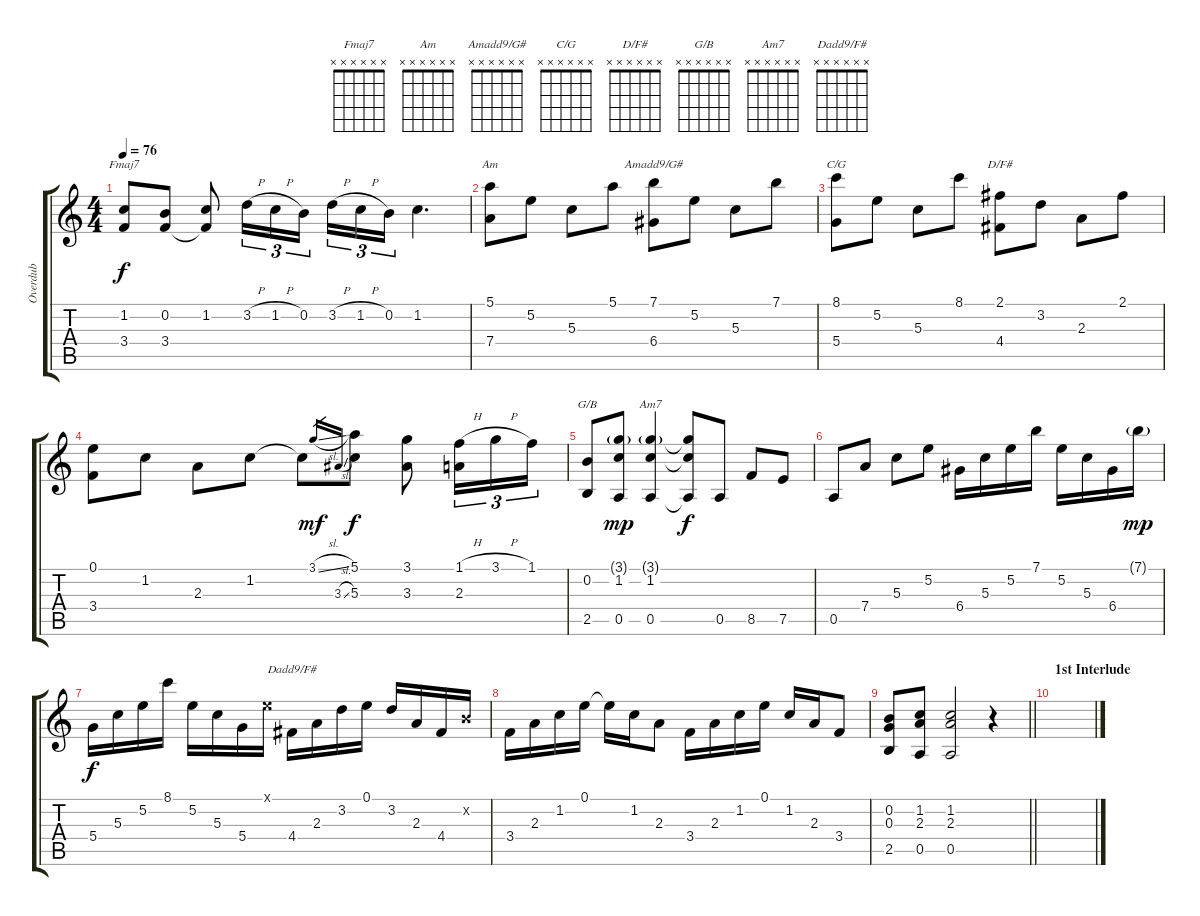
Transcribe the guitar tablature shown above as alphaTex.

\track ("Overdub" "Overdub") {instrument fretlessbass}
\staff {score tabs}
\tuning (E4 B3 G3 D3 A2 E2) {hide}
\chord ("Fmaj7" x x x x x x)
\chord ("Am" x x x x x x)
\chord ("Amadd9/G#" x x x x x x)
\chord ("C/G" x x x x x x)
\chord ("D/F#" x x x x x x)
\chord ("G/B" x x x x x x)
\chord ("Am7" x x x x x x)
\chord ("Dadd9/F#" x x x x x x)
\ts (4 4)
\tempo 76
\clef g2
\ks c
(1.2 3.4).8{ch "Fmaj7" dy f} (0.2 3.4).8 (1.2 3.4{t}).8 3.2{h}.16{tu (3 2)} 1.2{h}.16{tu (3 2)} 0.2.16{tu (3 2)} 3.2{h}.16{tu (3 2)} 1.2{h}.16{tu (3 2)} 0.2.16{tu (3 2)} 1.2.4{d} |
(5.1 7.4).8{ch "Am"} 5.2.8 5.3.8 5.1.8 (7.1 6.4).8{ch "Amadd9/G#"} 5.2.8 5.3.8 7.1.8 |
(8.1 5.4).8{ch "C/G"} 5.2.8 5.3.8 8.1.8 (2.1 4.4).8{ch "D/F#"} 3.2.8 2.3.8 2.1.8 |
(0.1 3.4).8 1.2.8 2.3.8 1.2.8 1.2{t}.8 3.1{sl}.16{gr dy mf} 3.3{sl}.16{gr} (5.1 5.3).8{dy f} (3.1 3.3).8 (1.1{h} 2.3).16{tu (3 2)} 3.1{h}.16{tu (3 2)} 1.1.16{tu (3 2)} |
(0.2 2.5).8{ch "G/B"} (3.1{g} 1.2 0.5).8{dy mp} (3.1{g} 1.2 0.5).4{ch "Am7"} (3.1{t} 1.2{t} 0.5{t}).8{dy f} 0.5.8 8.5.8 7.5.8 |
0.5.8 7.4.8 5.3.8 5.2.8 6.4.16 5.3.16 5.2.16 7.1.16 5.2.16 5.3.16 6.4.16 7.1{g}.16{dy mp} |
5.4.16{dy f} 5.3.16 5.2.16 8.1.16 5.2.16 5.3.16 5.4.16 0.1{x}.16 4.4.16{ch "Dadd9/F#"} 2.3.16 3.2.16 0.1.16 3.2.16 2.3.16 4.4.16 0.2{x}.16 |
3.4.16 2.3.16 1.2.16 0.1.16 0.1{t}.16 1.2.16 2.3.8 3.4.16 2.3.16 1.2.16 0.1.16 1.2.16 2.3.16 3.4.8 |
\barLineRight lightlight
(0.2 0.3 2.5).8 (1.2 2.3 0.5).8 (1.2 2.3 0.5).2 r.4 |
\section ("" "1st Interlude")
